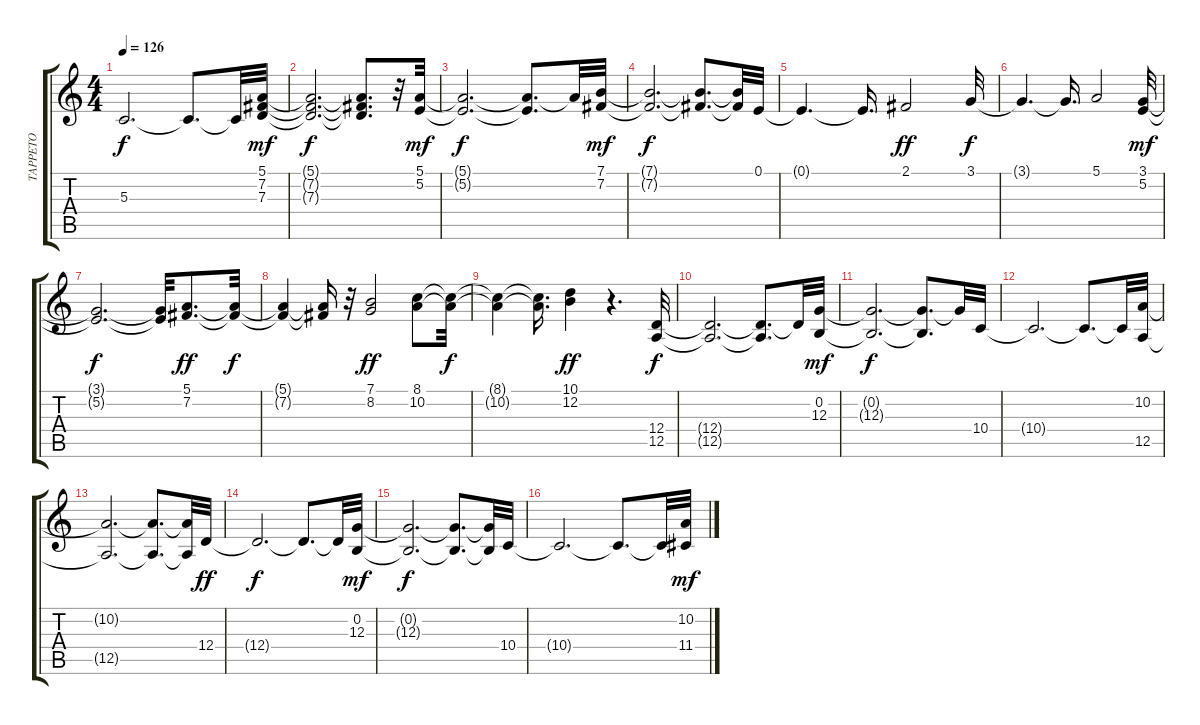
\track ("TAPPETO" "TAPPETO") {instrument pad2warm}
\staff {score tabs}
\tuning (E4 B3 G3 D3 A2 E2) {hide}
\ts (4 4)
\tempo 126
\clef g2
\ks c
5.3{t}.2{d dy f} 5.3{t}.8{d} 5.3{t}.32 (5.1 7.2 7.3).32{dy mf} |
(5.1{t} 7.2{t} 7.3{t}).2{d dy f} (5.1{t} 7.2{t} 7.3{t}).8{d} r.32 (5.1 5.2).32{dy mf} |
(5.1{t} 5.2{t}).2{d dy f} (5.1{t} 5.2{t}).8{d} 5.1{t}.32 (7.1 7.2).32{dy mf} |
(7.1{t} 7.2{t}).2{d dy f} (7.1{t} 7.2{t}).8{d} (7.1{t} 7.2{t}).32 0.1.32 |
0.1{t}.4{d} 0.1{t}.16{d} 2.1.2{dy ff} 3.1.32{dy f} |
3.1{t}.4{d} 3.1{t}.16{d} 5.1.2 (3.1 5.2).32{dy mf} |
(3.1{t} 5.2{t}).2{d dy f} (3.1{t} 5.2{t}).32 (5.1 7.2).8{d dy ff} (5.1{t} 7.2{t}).32{dy f} |
(5.1{t} 7.2{t}).4 (5.1{t} 7.2{t}).16 r.32 (7.1 8.2).2{dy ff} (8.1 10.2).8 (8.1{t} 10.2{t}).32{dy f} |
(8.1{t} 10.2{t}).4 (8.1{t} 10.2{t}).16{d} (10.1 12.2).4{dy ff} r.4{d} (12.4 12.5).32{dy f} |
(12.4{t} 12.5{t}).2{d} (12.4{t} 12.5{t}).8{d} 12.4{t}.32 (0.2 12.3).32{dy mf} |
(0.2{t} 12.3{t}).2{d dy f} (0.2{t} 12.3{t}).8{d} 12.3{t}.32 10.4.32 |
10.4{t}.2{d} 10.4{t}.8{d} 10.4{t}.32 (10.2 12.5).32 |
(10.2{t} 12.5{t}).2{d} (10.2{t} 12.5{t}).8{d} (10.2{t} 12.5{t}).32 12.4.32{dy ff} |
12.4{t}.2{d dy f} 12.4{t}.8{d} 12.4{t}.32 (0.2 12.3).32{dy mf} |
(0.2{t} 12.3{t}).2{d dy f} (0.2{t} 12.3{t}).8{d} (0.2{t} 12.3{t}).32 10.4.32 |
10.4{t}.2{d} 10.4{t}.8{d} 10.4{t}.32 (10.2 11.4).32{dy mf}
